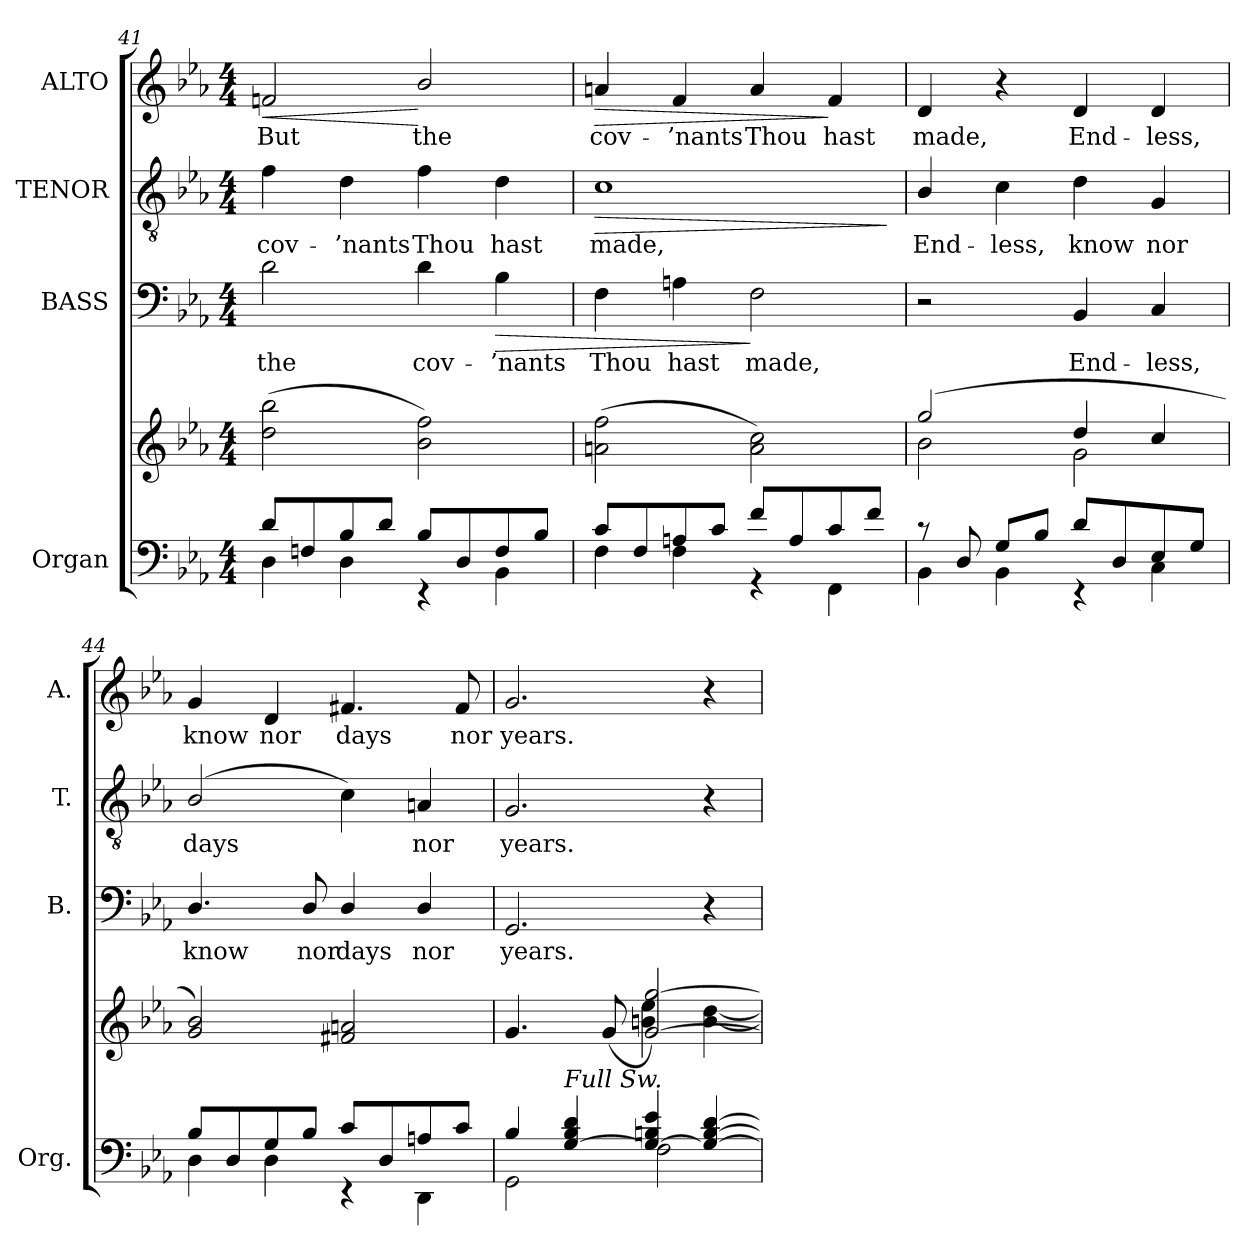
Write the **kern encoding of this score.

**kern	**kern	**kern	**text	**dynam	**kern	**text	**dynam	**kern	**text	**dynam
*part4	*part4	*part3	*part3	*part3	*part2	*part2	*part2	*part1	*part1	*part1
*staff5	*staff4	*staff3	*staff3	*staff3	*staff2	*staff2	*staff2	*staff1	*staff1	*staff1
*I"Organ	*	*I"BASS	*	*	*I"TENOR	*	*	*I"ALTO	*	*
*I'Org.	*	*I'B.	*	*	*I'T.	*	*	*I'A.	*	*
!!LO:PB:g=z
*clefF4	*clefG2	*clefF4	*	*	*clefGv2	*	*	*clefG2	*	*
*	*	*	*	*	*ITrd7c12	*	*	*	*	*
*k[b-e-a-]	*k[b-e-a-]	*k[b-e-a-]	*	*	*k[b-e-a-]	*	*	*k[b-e-a-]	*	*
*E-:	*E-:	*E-:	*	*	*E-:	*	*	*E-:	*	*
*M4/4	*M4/4	*M4/4	*	*	*M4/4	*	*	*M4/4	*	*
=41	=41	=41	=41	=41	=41	=41	=41	=41	=41	=41
*^	*	*	*	*	*	*	*	*	*	*
!	!	!	!	!LO:LY:b:color=#000000	!	!	!	!	!	!	!
!	!	!	!	!	!	!	!LO:LY:b:color=#000000	!	!	!	!
!	!	!	!	!	!	!	!	!	!	!LO:LY:b:color=#000000	!LO:HP:b
8di/L	4Di\	(2ddi\ 2bb-i	2di\	the	.	4Fi\	cov-	.	2fni/	But	<
8Fni/	.	.	.	.	.	.	.	.	.	.	.
!	!	!	!	!	!	!	!LO:LY:b:color=#000000	!	!	!	!
8B-i/	4Di\	.	.	.	.	4Di\	-’nants	.	.	.	.
8di/J	.	.	.	.	.	.	.	.	.	.	.
!	!	!	!	!LO:LY:b:color=#000000	!	!	!	!	!	!	!
!	!	!	!	!	!	!	!LO:LY:b:color=#000000	!	!	!	!
!	!	!	!	!	!	!	!	!	!	!LO:LY:b:color=#000000	!
8B-i/L	4r	2b-i\ 2ffi)	4di\	cov-	.	4Fi\	Thou	.	2b-i/	the	[
8Di/	.	.	.	.	.	.	.	.	.	.	.
!	!	!	!	!LO:LY:b:color=#000000	!LO:HP:b	!	!	!	!	!	!
!	!	!	!	!	!	!	!LO:LY:b:color=#000000	!	!	!	!
8Fi/	4BB-i\	.	4B-i\	-’nants	>	4Di\	hast	.	.	.	.
8B-i/J	.	.	.	.	.	.	.	.	.	.	.
=42	=42	=42	=42	=42	=42	=42	=42	=42	=42	=42	=42
!	!	!	!	!LO:LY:b:color=#000000	!	!	!	!	!	!	!
!	!	!	!	!	!	!	!LO:LY:b:color=#000000	!LO:HP:b	!	!	!
!	!	!	!	!	!	!	!	!	!	!LO:LY:b:color=#000000	!LO:HP:b
8ci/L	4Fi\	(2ani\ 2ffi	4Fi\	Thou	.	1Ci	made,	>	4ani/	cov-	>
8Fi/	.	.	.	.	.	.	.	.	.	.	.
!	!	!	!	!LO:LY:b:color=#000000	!	!	!	!	!	!	!
!	!	!	!	!	!	!	!	!	!	!LO:LY:b:color=#000000	!
8Ani/	4Fi\	.	4Ani\	hast	.	.	.	.	4fi/	-’nants	.
8ci/J	.	.	.	.	.	.	.	.	.	.	.
!	!	!	!	!LO:LY:b:color=#000000	!	!	!	!	!	!	!
!	!	!	!	!	!	!	!	!	!	!LO:LY:b:color=#000000	!
8fi/L	4r	2ai\ 2cci)	2Fi\	made,	]	.	.	.	4ai/	Thou	.
8Ai/	.	.	.	.	.	.	.	.	.	.	.
!	!	!	!	!	!	!	!	!	!	!LO:LY:b:color=#000000	!
8ci/	4FFi\	.	.	.	.	.	.	.	4fi/	hast	]
8fi/J	.	.	.	.	.	.	.	.	.	.	.
*v	*v	*	*	*	*	*	*	*	*	*	*
.	.	.	.	.	.	.	]	.	.	.
=43	=43	=43	=43	=43	=43	=43	=43	=43	=43	=43
*^	*^	*	*	*	*	*	*	*	*	*
!	!	!	!	!	!	!	!	!LO:LY:b:color=#000000	!	!	!	!
!	!	!	!	!	!	!	!	!	!	!	!LO:LY:b:color=#000000	!
8r	4BB-i\	(2ggi/	2b-i\	2r	.	.	4BB-i/	End-	.	4di/	made,	.
8Di/	.	.	.	.	.	.	.	.	.	.	.	.
!	!	!	!	!	!	!	!	!LO:LY:b:color=#000000	!	!	!	!
8Gi/L	4BB-i\	.	.	.	.	.	4Ci\	-less,	.	4r	.	.
8B-i/J	.	.	.	.	.	.	.	.	.	.	.	.
!	!	!	!	!	!LO:LY:b:color=#000000	!	!	!	!	!	!	!
!	!	!	!	!	!	!	!	!LO:LY:b:color=#000000	!	!	!	!
!	!	!	!	!	!	!	!	!	!	!	!LO:LY:b:color=#000000	!
8di/L	4r	4ddi/	2gi\	4BB-i/	End-	.	4Di\	know	.	4di/	End-	.
8Di/	.	.	.	.	.	.	.	.	.	.	.	.
!	!	!	!	!	!LO:LY:b:color=#000000	!	!	!	!	!	!	!
!	!	!	!	!	!	!	!	!LO:LY:b:color=#000000	!	!	!	!
!	!	!	!	!	!	!	!	!	!	!	!LO:LY:b:color=#000000	!
8E-i/	4Ci\	4cci/	.	4Ci/	-less,	.	4GGi/	nor	.	4di/	-less,	.
8Gi/J	.	.	.	.	.	.	.	.	.	.	.	.
*	*	*v	*v	*	*	*	*	*	*	*	*	*
=44	=44	=44	=44	=44	=44	=44	=44	=44	=44	=44	=44
!	!	!	!	!LO:LY:b:color=#000000	!	!	!	!	!	!	!
!	!	!	!	!	!	!	!LO:LY:b:color=#000000	!	!	!	!
!	!	!	!	!	!	!	!	!	!	!LO:LY:b:color=#000000	!
8B-i/L	4Di\	2gi/ 2b-i)	4.Di/	know	.	(2BB-i/	days	.	4gi/	know	.
8Di/	.	.	.	.	.	.	.	.	.	.	.
!	!	!	!	!	!	!	!	!	!	!LO:LY:b:color=#000000	!
8Gi/	4Di\	.	.	.	.	.	.	.	4di/	nor	.
!	!	!	!	!LO:LY:b:color=#000000	!	!	!	!	!	!	!
8B-i/J	.	.	8Di/	nor	.	.	.	.	.	.	.
!	!	!	!	!LO:LY:b:color=#000000	!	!	!	!	!	!	!
!	!	!	!	!	!	!	!	!	!	!LO:LY:b:color=#000000	!
8ci/L	4r	2f#Xi/ 2ani	4Di/	days	.	4Ci\)	.	.	4.f#Xi/	days	.
8Di/	.	.	.	.	.	.	.	.	.	.	.
!	!	!	!	!LO:LY:b:color=#000000	!	!	!	!	!	!	!
!	!	!	!	!	!	!	!LO:LY:b:color=#000000	!	!	!	!
8Ani/	4DDi\	.	4Di/	nor	.	4AAni/	nor	.	.	.	.
!	!	!	!	!	!	!	!	!	!	!LO:LY:b:color=#000000	!
8ci/J	.	.	.	.	.	.	.	.	8f#i/	nor	.
=45	=45	=45	=45	=45	=45	=45	=45	=45	=45	=45	=45
*	*	*^	*	*	*	*	*	*	*	*	*
!	!	!	!	!	!LO:LY:b:color=#000000	!	!	!	!	!	!	!
!	!	!	!	!	!	!	!	!LO:LY:b:color=#000000	!	!	!	!
!	!	!	!	!	!	!	!	!	!	!	!LO:LY:b:color=#000000	!
*	*	*	*^	*	*	*	*	*	*	*	*	*
4B-i/	2GGi\	4.gi/	2ryy	4ryy	2.GGi/	years.	.	2.GGi/	years.	.	2.gi/	years.	.
!	!	!	!	!LO:TX:b:i:t=Full Sw.	!	!	!	!	!	!	!	!	!
[4Gi/ 4B-i 4di	.	.	.	2.ryy	.	.	.	.	.	.	.	.	.
.	.	(8gi/	.	.	.	.	.	.	.	.	.	.	.
4Gi/_ 4Bni 4e-i	2Fi\	[2gi/ [2ggi)	4bni\ 4ee-i	.	.	.	.	.	.	.	.	.	.
4Gi/_ [4Bi [4di	.	.	[4bi\ [4ddi	.	4r	.	.	4r	.	.	4r	.	.
*v	*v	*	*	*	*	*	*	*	*	*	*	*	*
*	*v	*v	*v	*	*	*	*	*	*	*	*	*
=	=	=	=	=	=	=	=	=	=	=
*-	*-	*-	*-	*-	*-	*-	*-	*-	*-	*-
